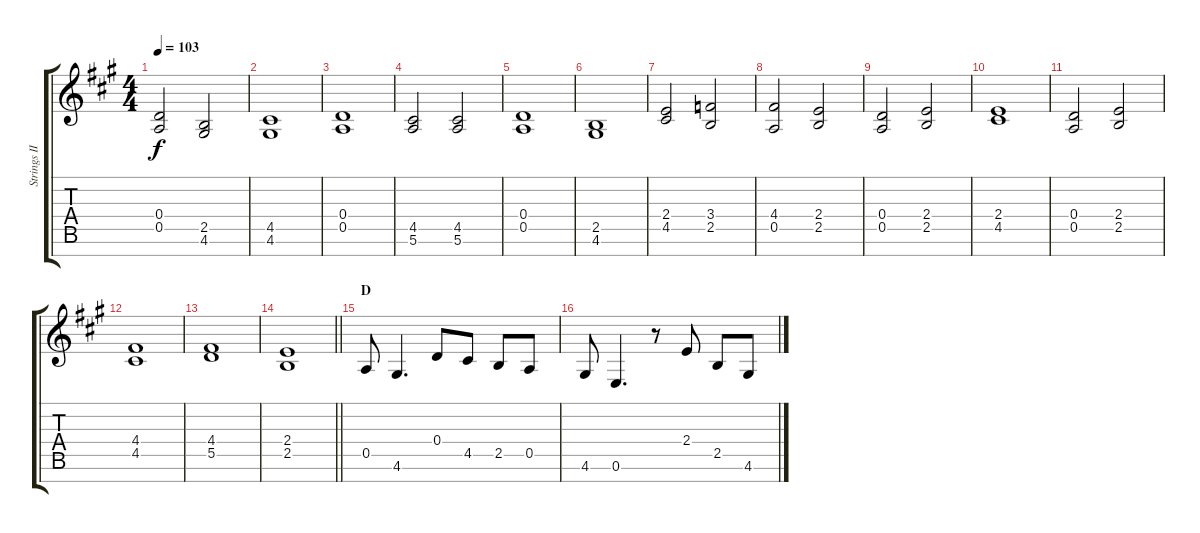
\track ("Strings II" "Strings II") {instrument stringensemble1}
\staff {score tabs}
\tuning (E5 B4 G4 D4 A3 E3 B2) {hide}
\ts (4 4)
\tempo 103
\clef g2
\ks a
(0.4 0.5).2{dy f} (2.5 4.6).2 |
(4.5 4.6).1 |
(0.4 0.5).1 |
(4.5 5.6).2 (4.5 5.6).2 |
(0.4 0.5).1 |
(2.5 4.6).1 |
(2.4 4.5).2 (3.4 2.5).2 |
(4.4 0.5).2 (2.4 2.5).2 |
(0.4 0.5).2 (2.4 2.5).2 |
(2.4 4.5).1 |
(0.4 0.5).2 (2.4 2.5).2 |
(4.4 4.5).1 |
(4.4 5.5).1 |
\barLineRight lightlight
(2.4 2.5).1 |
\section ("" "D")
0.5.8 4.6.4{d} 0.4.8 4.5.8 2.5.8 0.5.8 |
4.6.8 0.6.4{d} r.8 2.4.8 2.5.8 4.6.8
